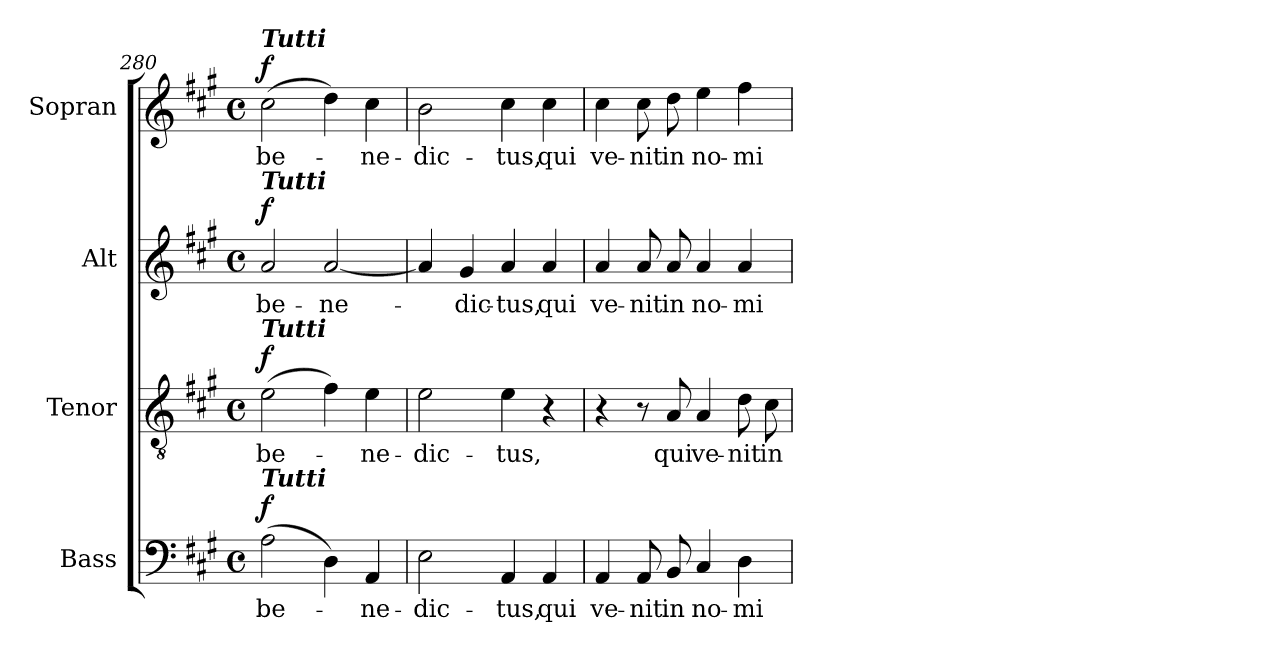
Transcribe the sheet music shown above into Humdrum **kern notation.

**kern	**text	**dynam	**kern	**text	**dynam	**kern	**text	**dynam	**kern	**text	**dynam
*part4	*part4	*part4	*part3	*part3	*part3	*part2	*part2	*part2	*part1	*part1	*part1
*staff4	*staff4	*staff4	*staff3	*staff3	*staff3	*staff2	*staff2	*staff2	*staff1	*staff1	*staff1
*I"Bass	*	*	*I"Tenor	*	*	*I"Alt	*	*	*I"Sopran	*	*
*I'B.	*	*	*I'T.	*	*	*I'A.	*	*	*I'S.	*	*
*clefF4	*	*	*clefGv2	*	*	*clefG2	*	*	*clefG2	*	*
*k[f#c#g#]	*	*	*k[f#c#g#]	*	*	*k[f#c#g#]	*	*	*k[f#c#g#]	*	*
*A:	*	*	*A:	*	*	*A:	*	*	*A:	*	*
*M4/4	*	*	*M4/4	*	*	*M4/4	*	*	*M4/4	*	*
*met(c)	*	*	*met(c)	*	*	*met(c)	*	*	*met(c)	*	*
=280	=280	=280	=280	=280	=280	=280	=280	=280	=280	=280	=280
!	!	!	!	!	!	!	!	!	!LO:TX:a:Bi:t=Tutti	!	!
!	!	!	!	!	!	!LO:TX:a:Bi:t=Tutti	!	!	!	!	!
!	!	!	!LO:TX:a:Bi:t=Tutti	!	!	!	!	!	!	!	!
!LO:TX:a:Bi:t=Tutti	!	!	!	!	!	!	!	!	!	!	!
!	!LO:LY:b	!LO:DY:a	!	!LO:LY:b	!LO:DY:a	!	!LO:LY:b	!LO:DY:a	!	!LO:LY:b	!LO:DY:a
(>2A\	be-	f	(>2e\	be-	f	2a/	be-	f	(>2cc#\	be-	f
!	!	!	!	!	!	!	!LO:LY:b	!	!	!	!
4D\)	.	.	4f#\)	.	.	[2a/	-ne-	.	4dd\)	.	.
!	!LO:LY:b	!	!	!LO:LY:b	!	!	!	!	!	!LO:LY:b	!
4AA/	-ne-	.	4e\	-ne-	.	.	.	.	4cc#\	-ne-	.
=281	=281	=281	=281	=281	=281	=281	=281	=281	=281	=281	=281
!	!LO:LY:b	!	!	!LO:LY:b	!	!	!	!	!	!LO:LY:b	!
2E\	-dic-	.	2e\	-dic-	.	4a/]	.	.	2b\	-dic-	.
!	!	!	!	!	!	!	!LO:LY:b	!	!	!	!
.	.	.	.	.	.	4g#/	-dic-	.	.	.	.
!	!LO:LY:b	!	!	!LO:LY:b	!	!	!LO:LY:b	!	!	!LO:LY:b	!
4AA/	-tus,	.	4e\	-tus,	.	4a/	-tus,	.	4cc#\	-tus,	.
!	!LO:LY:b	!	!	!	!	!	!LO:LY:b	!	!	!LO:LY:b	!
4AA/	qui	.	4r	.	.	4a/	qui	.	4cc#\	qui	.
=282	=282	=282	=282	=282	=282	=282	=282	=282	=282	=282	=282
!	!LO:LY:b	!	!	!	!	!	!LO:LY:b	!	!	!LO:LY:b	!
4AA/	ve-	.	4r	.	.	4a/	ve-	.	4cc#\	ve-	.
!	!LO:LY:b	!	!	!	!	!	!LO:LY:b	!	!	!LO:LY:b	!
8AA/	-nit	.	8r	.	.	8a/	-nit	.	8cc#\	-nit	.
!	!LO:LY:b	!	!	!LO:LY:b	!	!	!LO:LY:b	!	!	!LO:LY:b	!
8BB/	in	.	8A/	qui	.	8a/	in	.	8dd\	in	.
!	!LO:LY:b	!	!	!LO:LY:b	!	!	!LO:LY:b	!	!	!LO:LY:b	!
4C#/	no-	.	4A/	ve-	.	4a/	no-	.	4ee\	no-	.
!	!LO:LY:b	!	!	!LO:LY:b	!	!	!LO:LY:b	!	!	!LO:LY:b	!
4D\	-mi-	.	8d\	-nit	.	4a/	-mi-	.	4ff#\	-mi-	.
!	!	!	!	!LO:LY:b	!	!	!	!	!	!	!
.	.	.	8c#\	in	.	.	.	.	.	.	.
=	=	=	=	=	=	=	=	=	=	=	=
*-	*-	*-	*-	*-	*-	*-	*-	*-	*-	*-	*-
